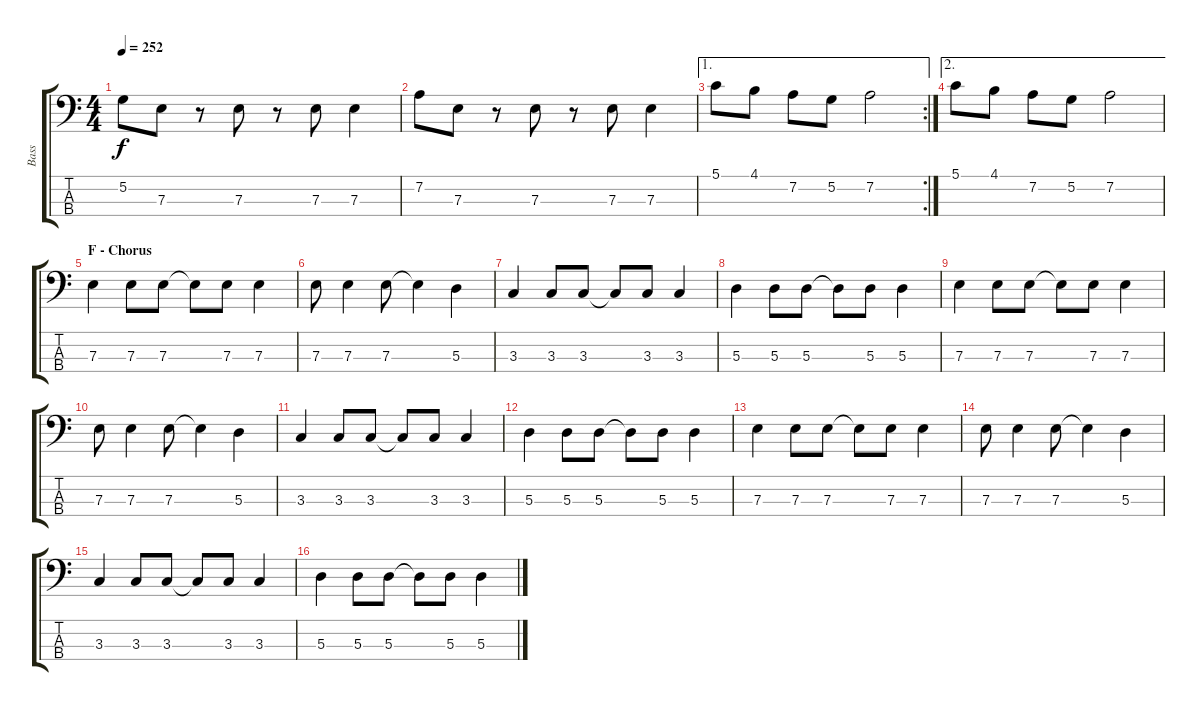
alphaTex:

\track ("Bass" "Bass") {instrument electricbassfinger}
\staff {score tabs}
\tuning (G2 D2 A1 E1) {hide}
\ts (4 4)
\tempo 252
\clef f4
\ks c
5.2.8{dy f} 7.3.8 r.8 7.3.8 r.8 7.3.8 7.3.4 |
7.2.8 7.3.8 r.8 7.3.8 r.8 7.3.8 7.3.4 |
\ae 1
\rc 2
5.1.8 4.1.8 7.2.8 5.2.8 7.2.2 |
\ae 2
5.1.8 4.1.8 7.2.8 5.2.8 7.2.2 |
\section ("" "F - Chorus")
7.3.4 7.3.8 7.3.8 7.3{t}.8 7.3.8 7.3.4 |
7.3.8 7.3.4 7.3.8 7.3{t}.4 5.3.4 |
3.3.4 3.3.8 3.3.8 3.3{t}.8 3.3.8 3.3.4 |
5.3.4 5.3.8 5.3.8 5.3{t}.8 5.3.8 5.3.4 |
7.3.4 7.3.8 7.3.8 7.3{t}.8 7.3.8 7.3.4 |
7.3.8 7.3.4 7.3.8 7.3{t}.4 5.3.4 |
3.3.4 3.3.8 3.3.8 3.3{t}.8 3.3.8 3.3.4 |
5.3.4 5.3.8 5.3.8 5.3{t}.8 5.3.8 5.3.4 |
7.3.4 7.3.8 7.3.8 7.3{t}.8 7.3.8 7.3.4 |
7.3.8 7.3.4 7.3.8 7.3{t}.4 5.3.4 |
3.3.4 3.3.8 3.3.8 3.3{t}.8 3.3.8 3.3.4 |
5.3.4 5.3.8 5.3.8 5.3{t}.8 5.3.8 5.3.4
